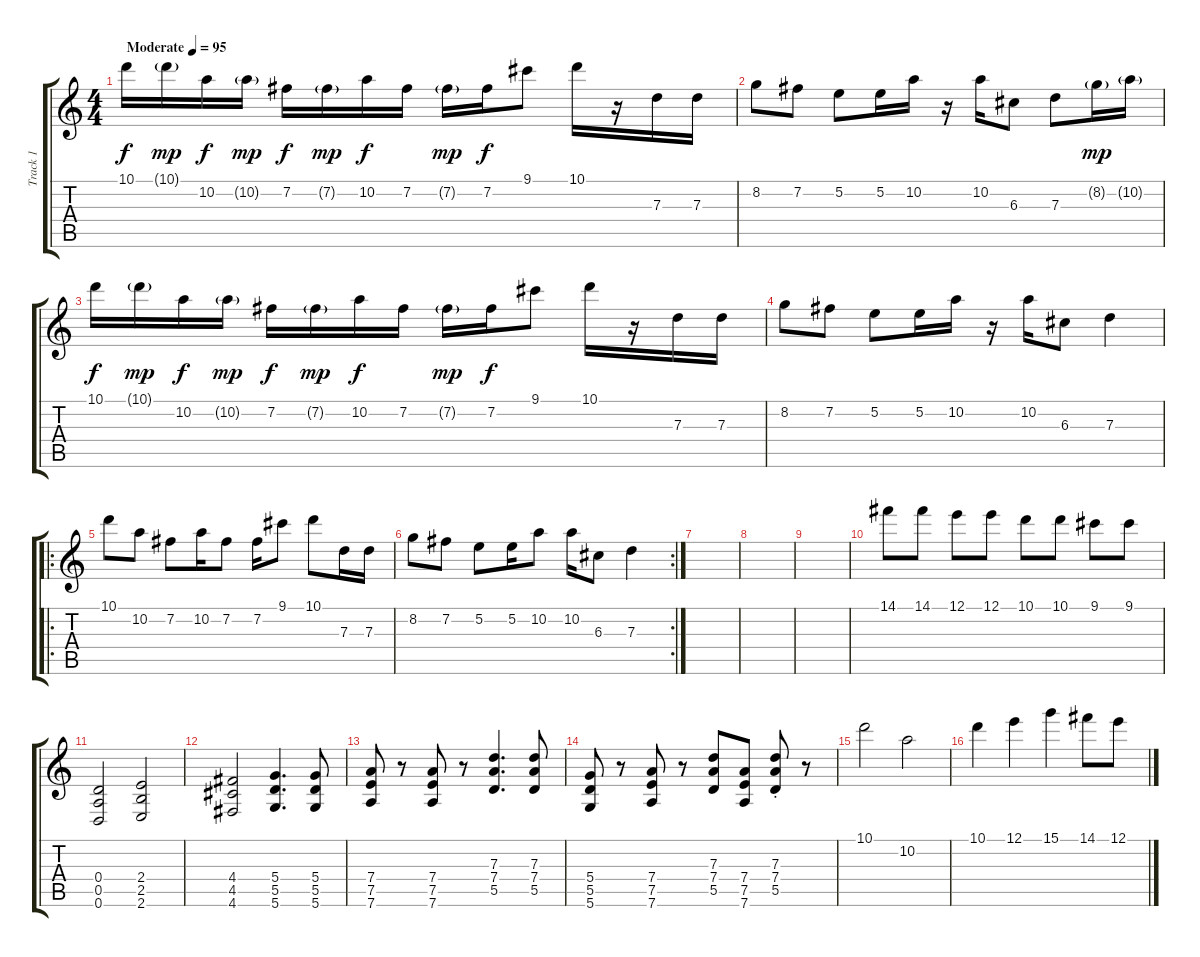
\track ("Track 1" "Track 1") {instrument electricguitarclean}
\staff {score tabs}
\tuning (E4 B3 G3 D3 A2 D2) {hide}
\ts (4 4)
\tempo (95 "Moderate")
\clef g2
\ks c
10.1.16{dy f instrument electricguitarclean} 10.1{g}.16{dy mp} 10.2.16{dy f} 10.2{g}.16{dy mp} 7.2.16{dy f} 7.2{g}.16{dy mp} 10.2.16{dy f} 7.2.16 7.2{g}.16{dy mp} 7.2.16{dy f} 9.1.8 10.1.16 r.16 7.3.16 7.3.16 |
8.2.8 7.2.8 5.2.8 5.2.16 10.2.16 r.16 10.2.16 6.3.8 7.3.8 8.2{g}.16{dy mp} 10.2{g}.16 |
10.1.16{dy f instrument electricguitarclean} 10.1{g}.16{dy mp} 10.2.16{dy f} 10.2{g}.16{dy mp} 7.2.16{dy f} 7.2{g}.16{dy mp} 10.2.16{dy f} 7.2.16 7.2{g}.16{dy mp} 7.2.16{dy f} 9.1.8 10.1.16 r.16 7.3.16 7.3.16 |
8.2.8 7.2.8 5.2.8 5.2.16 10.2.16 r.16 10.2.16 6.3.8 7.3.4 |
\ro
10.1.8{instrument distortionguitar} 10.2.8 7.2.8 10.2.16 7.2.8 7.2.16 9.1.8 10.1.8 7.3.16 7.3.16 |
\rc 2
8.2.8 7.2.8 5.2.8 5.2.16 10.2.8 10.2.16 6.3.8 7.3.4 |
|
|
|
14.1.8{volume 7 instrument electricguitarclean} 14.1.8 12.1.8 12.1.8 10.1.8 10.1.8 9.1.8 9.1.8 |
(0.4 0.5 0.6).2{instrument overdrivenguitar} (2.4 2.5 2.6).2 |
(4.4 4.5 4.6).2 (5.4 5.5 5.6).4{d} (5.4 5.5 5.6).8 |
(7.4 7.5 7.6).8 r.8 (7.4 7.5 7.6).8 r.8 (7.3 7.4 5.5).4{d} (7.3 7.4 5.5).8 |
(5.4 5.5 5.6).8 r.8 (7.4 7.5 7.6).8 r.8 (7.3 7.4 5.5).8 (7.4 7.5 7.6).8 (7.3{st} 7.4{st} 5.5{st}).8 r.8 |
10.1.2{volume 11 instrument distortionguitar} 10.2.2 |
10.1.4 12.1.4 15.1.4 14.1.8 12.1.8
